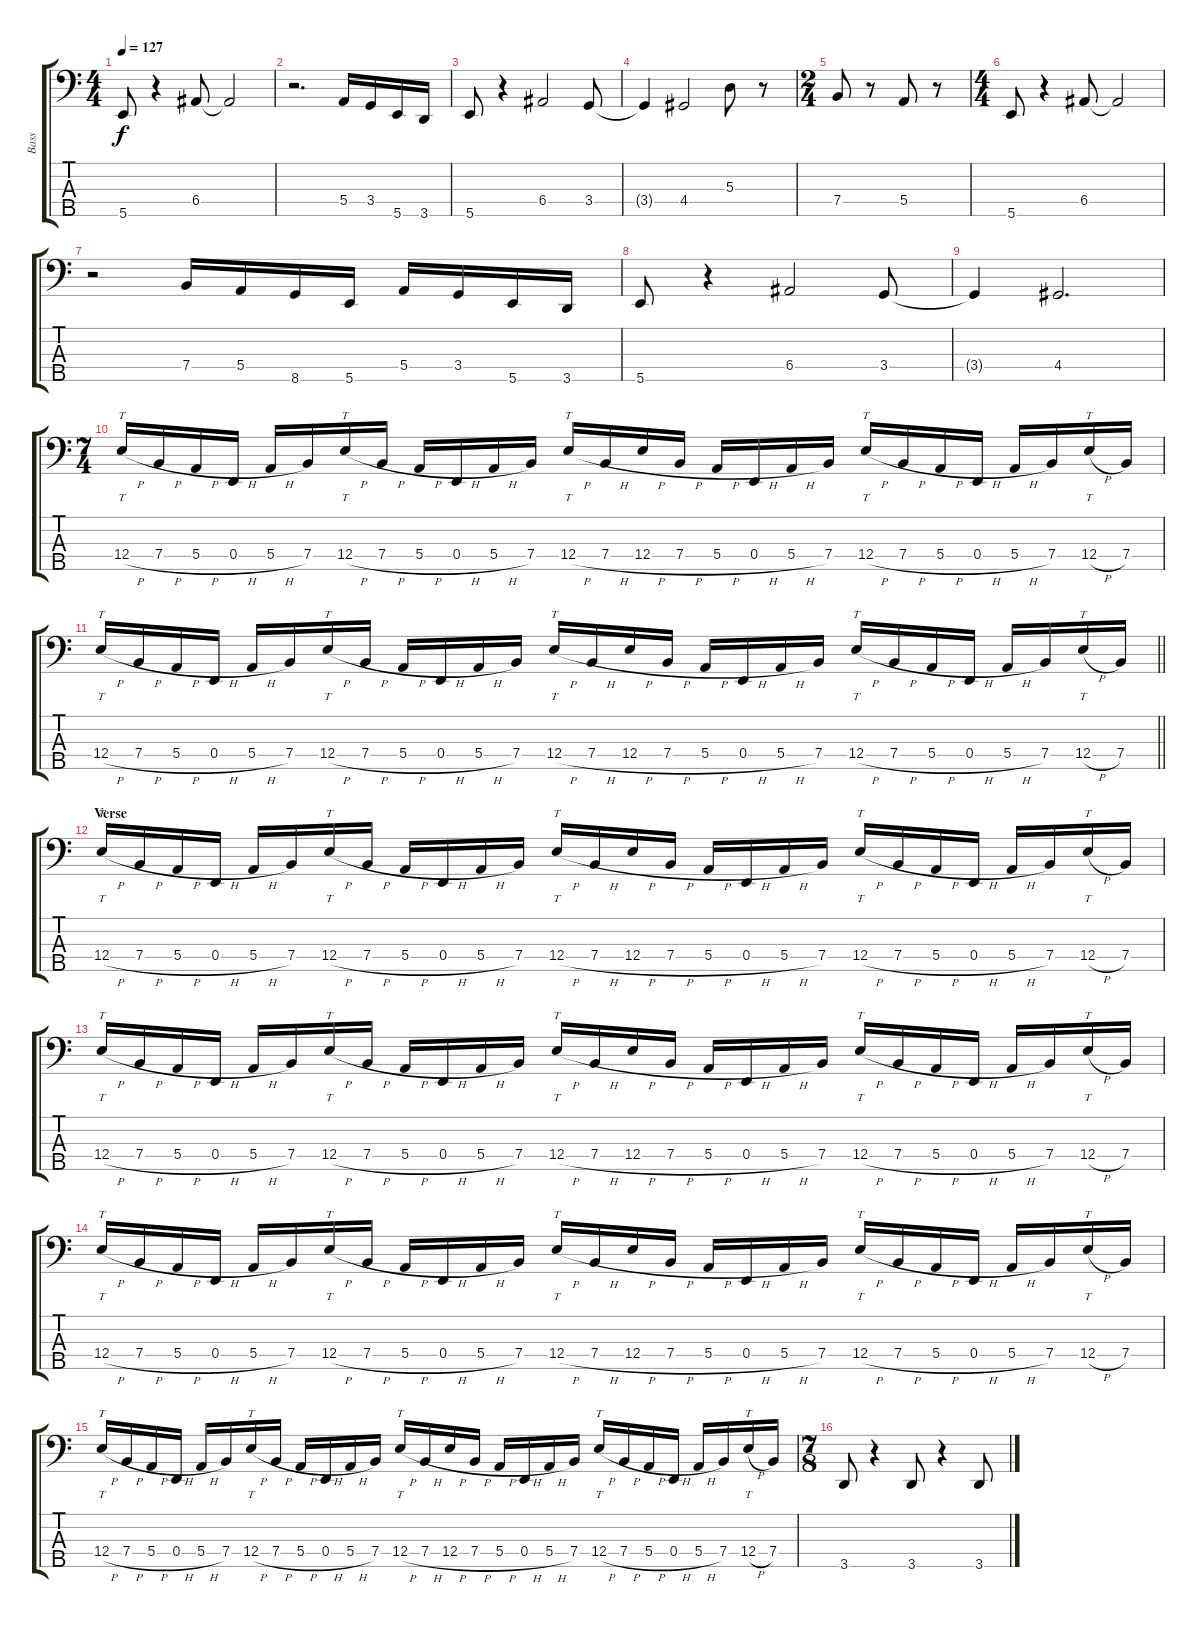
\track ("Bass" "Bass") {instrument electricbassfinger}
\staff {score tabs}
\tuning (G2 D2 A1 E1 B0) {hide}
\ts (4 4)
\tempo 127
\clef f4
\ks c
5.5.8{dy f} r.4 6.4.8 6.4{t}.2 |
r.2{d} 5.4.16 3.4.16 5.5.16 3.5.16 |
5.5.8 r.4 6.4.2 3.4.8 |
3.4{t}.4 4.4.2 5.3.8 r.8 |
\ts (2 4)
7.4.8 r.8 5.4.8 r.8 |
\ts (4 4)
5.5.8 r.4 6.4.8 6.4{t}.2 |
r.2 7.4.16 5.4.16 8.5.16 5.5.16 5.4.16 3.4.16 5.5.16 3.5.16 |
5.5.8 r.4 6.4.2 3.4.8 |
3.4{t}.4 4.4.2{d} |
\ts (7 4)
12.4{h}.16{tt} 7.4{h}.16 5.4{h}.16 0.4{h}.16 5.4{h}.16 7.4.16 12.4{h}.16{tt} 7.4{h}.16 5.4{h}.16 0.4{h}.16 5.4{h}.16 7.4.16 12.4{h}.16{tt} 7.4{h}.16 12.4{h}.16 7.4{h}.16 5.4{h}.16 0.4{h}.16 5.4{h}.16 7.4.16 12.4{h}.16{tt} 7.4{h}.16 5.4{h}.16 0.4{h}.16 5.4{h}.16 7.4.16 12.4{h}.16{tt} 7.4.16 |
\barLineRight lightlight
12.4{h}.16{tt} 7.4{h}.16 5.4{h}.16 0.4{h}.16 5.4{h}.16 7.4.16 12.4{h}.16{tt} 7.4{h}.16 5.4{h}.16 0.4{h}.16 5.4{h}.16 7.4.16 12.4{h}.16{tt} 7.4{h}.16 12.4{h}.16 7.4{h}.16 5.4{h}.16 0.4{h}.16 5.4{h}.16 7.4.16 12.4{h}.16{tt} 7.4{h}.16 5.4{h}.16 0.4{h}.16 5.4{h}.16 7.4.16 12.4{h}.16{tt} 7.4.16 |
\section ("" "Verse")
12.4{h}.16{tt} 7.4{h}.16 5.4{h}.16 0.4{h}.16 5.4{h}.16 7.4.16 12.4{h}.16{tt} 7.4{h}.16 5.4{h}.16 0.4{h}.16 5.4{h}.16 7.4.16 12.4{h}.16{tt} 7.4{h}.16 12.4{h}.16 7.4{h}.16 5.4{h}.16 0.4{h}.16 5.4{h}.16 7.4.16 12.4{h}.16{tt} 7.4{h}.16 5.4{h}.16 0.4{h}.16 5.4{h}.16 7.4.16 12.4{h}.16{tt} 7.4.16 |
12.4{h}.16{tt} 7.4{h}.16 5.4{h}.16 0.4{h}.16 5.4{h}.16 7.4.16 12.4{h}.16{tt} 7.4{h}.16 5.4{h}.16 0.4{h}.16 5.4{h}.16 7.4.16 12.4{h}.16{tt} 7.4{h}.16 12.4{h}.16 7.4{h}.16 5.4{h}.16 0.4{h}.16 5.4{h}.16 7.4.16 12.4{h}.16{tt} 7.4{h}.16 5.4{h}.16 0.4{h}.16 5.4{h}.16 7.4.16 12.4{h}.16{tt} 7.4.16 |
12.4{h}.16{tt} 7.4{h}.16 5.4{h}.16 0.4{h}.16 5.4{h}.16 7.4.16 12.4{h}.16{tt} 7.4{h}.16 5.4{h}.16 0.4{h}.16 5.4{h}.16 7.4.16 12.4{h}.16{tt} 7.4{h}.16 12.4{h}.16 7.4{h}.16 5.4{h}.16 0.4{h}.16 5.4{h}.16 7.4.16 12.4{h}.16{tt} 7.4{h}.16 5.4{h}.16 0.4{h}.16 5.4{h}.16 7.4.16 12.4{h}.16{tt} 7.4.16 |
12.4{h}.16{tt} 7.4{h}.16 5.4{h}.16 0.4{h}.16 5.4{h}.16 7.4.16 12.4{h}.16{tt} 7.4{h}.16 5.4{h}.16 0.4{h}.16 5.4{h}.16 7.4.16 12.4{h}.16{tt} 7.4{h}.16 12.4{h}.16 7.4{h}.16 5.4{h}.16 0.4{h}.16 5.4{h}.16 7.4.16 12.4{h}.16{tt} 7.4{h}.16 5.4{h}.16 0.4{h}.16 5.4{h}.16 7.4.16 12.4{h}.16{tt} 7.4.16 |
\ts (7 8)
3.5.8 r.4 3.5.8 r.4 3.5.8
